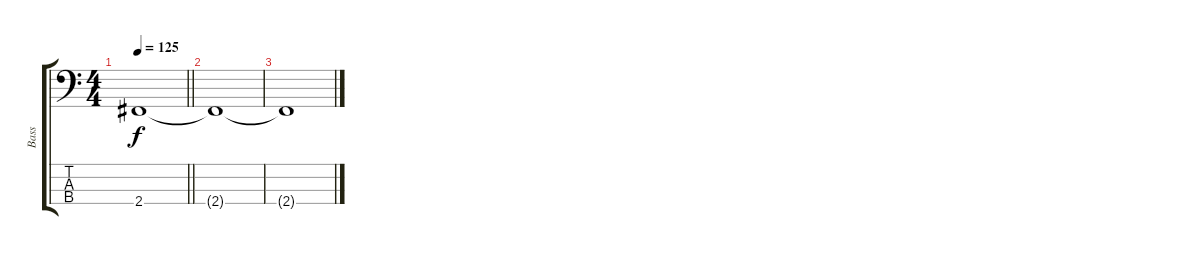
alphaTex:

\track ("Bass" "Bass") {instrument electricbassfinger}
\staff {score tabs}
\tuning (G2 D2 A1 E1) {hide}
\ts (4 4)
\tempo 125
\clef f4
\barLineRight lightlight
\ks c
2.4.1{dy f} |
2.4{t}.1 |
2.4{t}.1
